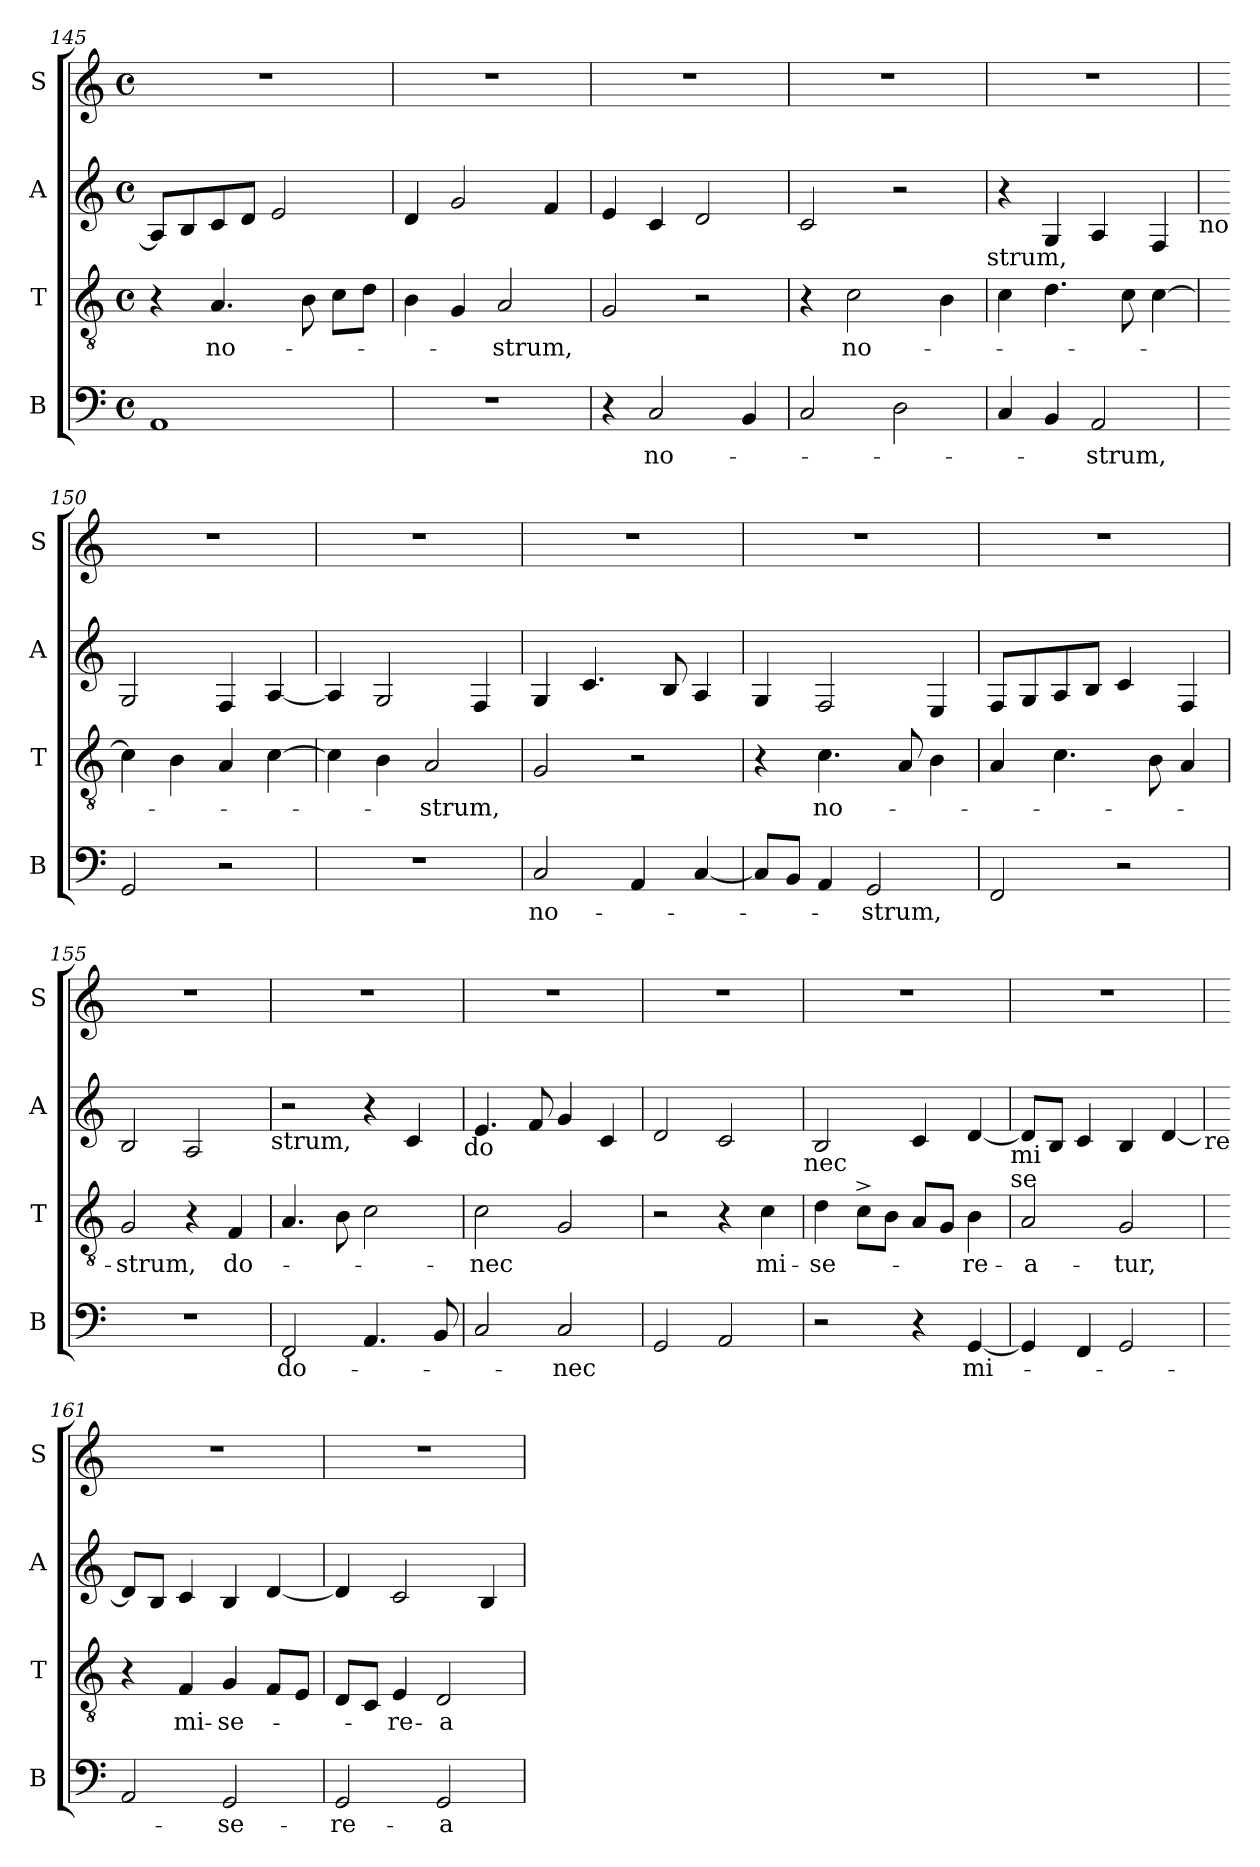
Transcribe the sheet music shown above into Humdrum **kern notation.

**kern	**text	**kern	**text	**kern	**kern
*part4	*part4	*part3	*part3	*part2	*part1
*staff4	*staff4	*staff3	*staff3	*staff2	*staff1
*I"B	*	*I"T	*	*I"A	*I"S
*I'B	*	*I'T	*	*I'A	*I'S
*clefF4	*	*clefGv2	*	*clefG2	*clefG2
*k[]	*	*k[]	*	*k[]	*k[]
*C:	*	*C:	*	*C:	*C:
*M4/4	*	*M4/4	*	*M4/4	*M4/4
*met(c)	*	*met(c)	*	*met(c)	*met(c)
=145	=145	=145	=145	=145	=145
1AA	.	4r	.	8A/L]	1r
.	.	.	.	8B/	.
!	!	!	!LO:LY:b	!	!
.	.	4.A/	no-	8c/	.
.	.	.	.	8d/J	.
.	.	.	.	2e/	.
.	.	8B\	.	.	.
.	.	8c\L	.	.	.
.	.	8d\J	.	.	.
=146	=146	=146	=146	=146	=146
1r	.	4B\	.	4d/	1r
.	.	4G/	.	2g/	.
!	!	!	!LO:LY:b	!	!
.	.	2A/	-strum,	.	.
.	.	.	.	4f/	.
=147	=147	=147	=147	=147	=147
4r	.	2G/	.	4e/	1r
!	!LO:LY:b	!	!	!	!
2C/	no-	.	.	4c/	.
.	.	2r	.	2d/	.
4BB/	.	.	.	.	.
=148	=148	=148	=148	=148	=148
2C/	.	4r	.	2c/	1r
!	!	!	!LO:LY:b	!	!
.	.	2c\	no-	.	.
2D\	.	.	.	2r	.
.	.	4B\	.	.	.
!	!	!	!	!LO:TX:b:t=strum,	!
=149	=149	=149	=149	=149	=149
4C/	.	4c\	.	4r	1r
4BB/	.	4.d\	.	4G/	.
!	!LO:LY:b	!	!	!	!
2AA/	-strum,	.	.	4A/	.
.	.	8c\	.	.	.
.	.	[>4c\	.	4F/	.
!	!	!	!	!LO:TX:b:t=no	!
!!LO:LB:g=z
=150	=150	=150	=150	=150	=150
2GG/	.	4c\]	.	2G/	1r
.	.	4B\	.	.	.
2r	.	4A/	.	4F/	.
.	.	[>4c\	.	[<4A/	.
=151	=151	=151	=151	=151	=151
1r	.	4c\]	.	4A/]	1r
.	.	4B\	.	2G/	.
!	!	!	!LO:LY:b	!	!
.	.	2A/	-strum,	.	.
.	.	.	.	4F/	.
=152	=152	=152	=152	=152	=152
!	!LO:LY:b	!	!	!	!
2C/	no-	2G/	.	4G/	1r
.	.	.	.	4.c/	.
4AA/	.	2r	.	.	.
.	.	.	.	8B/	.
[<4C/	.	.	.	4A/	.
=153	=153	=153	=153	=153	=153
8C/L]	.	4r	.	4G/	1r
8BB/J	.	.	.	.	.
!	!	!	!LO:LY:b	!	!
4AA/	.	4.c\	no-	2F/	.
!	!LO:LY:b	!	!	!	!
2GG/	-strum,	.	.	.	.
.	.	8A/	.	.	.
.	.	4B\	.	4E/	.
=154	=154	=154	=154	=154	=154
2FF/	.	4A/	.	8F/L	1r
.	.	.	.	8G/	.
.	.	4.c\	.	8A/	.
.	.	.	.	8B/J	.
2r	.	.	.	4c/	.
.	.	8B\	.	.	.
.	.	4A/	.	4F/	.
=155	=155	=155	=155	=155	=155
!	!	!	!LO:LY:b	!	!
1r	.	2G/	-strum,	2B/	1r
.	.	4r	.	2A/	.
!	!	!	!LO:LY:b	!	!
.	.	4F/	do-	.	.
!	!	!	!	!LO:TX:b:t=strum,	!
!!LO:LB:g=z
=156	=156	=156	=156	=156	=156
!	!LO:LY:b	!	!	!	!
2FF/	do-	4.A/	.	2r	1r
.	.	8B\	.	.	.
4.AA/	.	2c\	.	4r	.
.	.	.	.	4c/	.
8BB/	.	.	.	.	.
!	!	!	!	!LO:TX:b:t=do	!
=157	=157	=157	=157	=157	=157
!	!	!	!LO:LY:b	!	!
2C/	.	2c\	-nec	4.e/	1r
.	.	.	.	8f/	.
!	!LO:LY:b	!	!	!	!
2C/	-nec	2G/	.	4g/	.
.	.	.	.	4c/	.
=158	=158	=158	=158	=158	=158
2GG/	.	2r	.	2d/	1r
2AA/	.	4r	.	2c/	.
!	!	!	!LO:LY:b	!	!
.	.	4c\	mi-	.	.
!	!	!	!	!LO:TX:b:t=nec	!
=159	=159	=159	=159	=159	=159
!	!	!	!LO:LY:b	!	!
2r	.	4d\	-se-	2B/	1r
.	.	8c^>\L	.	.	.
.	.	8B\J	.	.	.
4r	.	8A/L	.	4c/	.
.	.	8G/J	.	.	.
!	!LO:LY:b	!	!LO:LY:b	!	!
[<4GG/	mi-	4B\	-re-	[<4d/	.
!	!	!	!	!LO:TX:b:t=mi	!
!	!	!	!	!LO:TX:b:t=se	!
=160	=160	=160	=160	=160	=160
!	!	!	!LO:LY:b	!	!
4GG/]	.	2A/	-a-	8d/L]	1r
.	.	.	.	8B/J	.
4FF/	.	.	.	4c/	.
!	!	!	!LO:LY:b	!	!
2GG/	.	2G/	-tur,	4B/	.
.	.	.	.	[<4d/	.
!	!	!	!	!LO:TX:b:t=re	!
=161	=161	=161	=161	=161	=161
2AA/	.	4r	.	8d/L]	1r
.	.	.	.	8B/J	.
!	!	!	!LO:LY:b	!	!
.	.	4F/	mi-	4c/	.
!	!LO:LY:b	!	!LO:LY:b	!	!
2GG/	-se-	4G/	-se-	4B/	.
.	.	8F/L	.	[<4d/	.
.	.	8E/J	.	.	.
!!LO:PB:g=z
=162	=162	=162	=162	=162	=162
!	!LO:LY:b	!	!	!	!
2GG/	-re-	8D/L	.	4d/]	1r
.	.	8C/J	.	.	.
!	!	!	!LO:LY:b	!	!
.	.	4E/	-re-	2c/	.
!	!LO:LY:b	!	!LO:LY:b	!	!
2GG/	-a-	2D/	-a-	.	.
.	.	.	.	4B/	.
=	=	=	=	=	=
*-	*-	*-	*-	*-	*-
